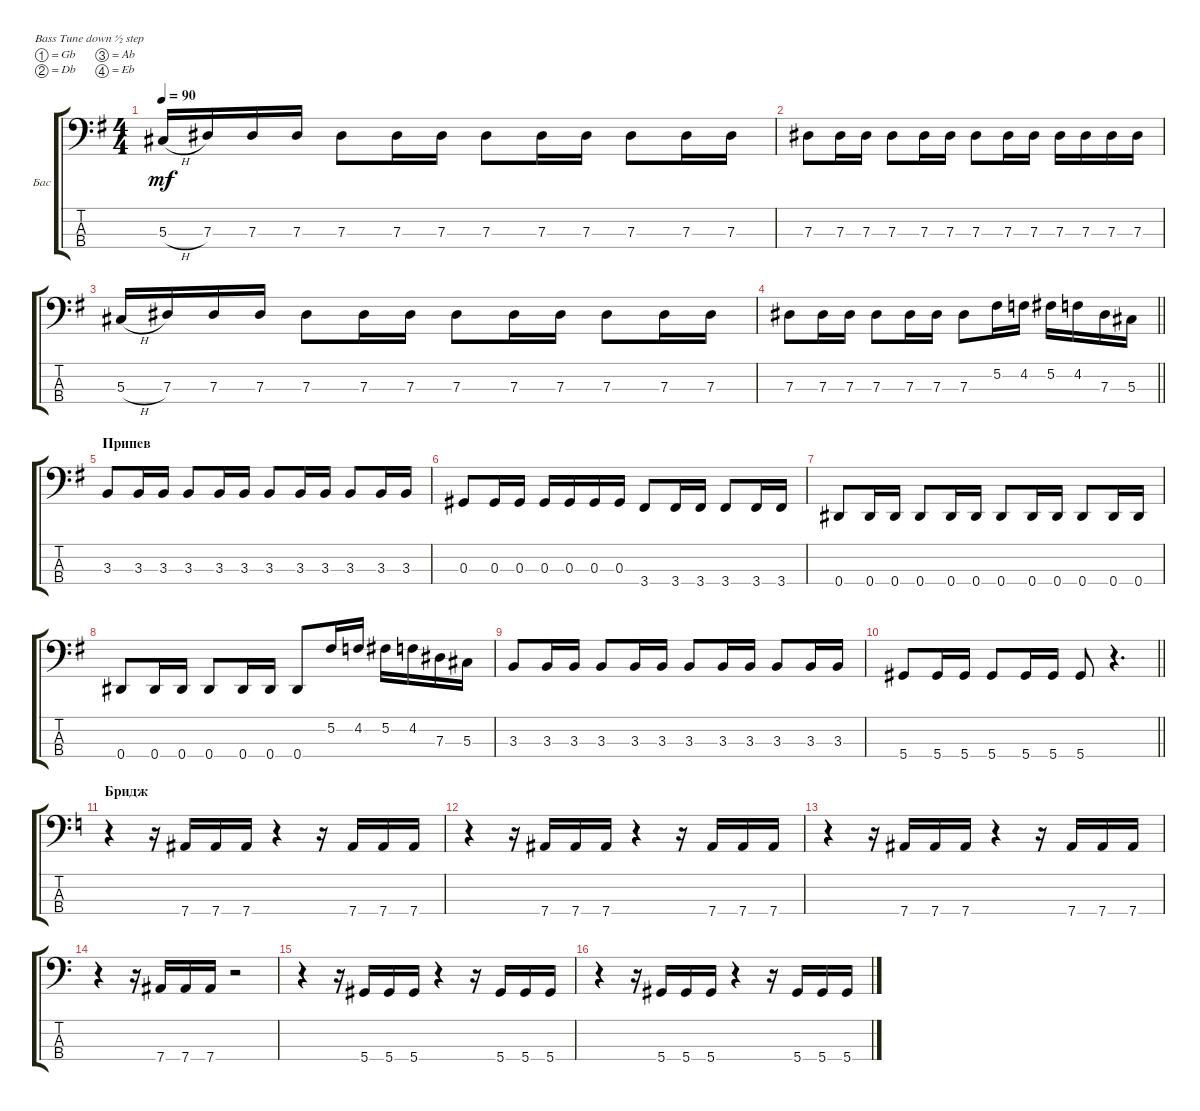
\bracketExtendMode groupsimilarinstruments
\firstSystemTrackNameOrientation horizontal
\otherSystemsTrackNameOrientation horizontal
\track ("Алик Грановский" "Бас") {instrument electricbassfinger}
\staff {score tabs}
\tuning (Gb2 Db2 Ab1 Eb1)
\ts (4 4)
\tempo 90
\clef f4
\ks eminor
5.3{h}.16{dy mf} 7.3.16 7.3.16 7.3.16 7.3.8 7.3.16 7.3.16 7.3.8 7.3.16 7.3.16 7.3.8 7.3.16 7.3.16 |
7.3.8 7.3.16 7.3.16 7.3.8 7.3.16 7.3.16 7.3.8 7.3.16 7.3.16 7.3.16 7.3.16 7.3.16 7.3.16 |
5.3{h}.16 7.3.16 7.3.16 7.3.16 7.3.8 7.3.16 7.3.16 7.3.8 7.3.16 7.3.16 7.3.8 7.3.16 7.3.16 |
\barLineRight lightlight
7.3.8 7.3.16 7.3.16 7.3.8 7.3.16 7.3.16 7.3.8 5.2.16 4.2.16 5.2.16 4.2.16 7.3.16 5.3.16 |
\section ("" "Припев")
3.3.8 3.3.16 3.3.16 3.3.8 3.3.16 3.3.16 3.3.8 3.3.16 3.3.16 3.3.8 3.3.16 3.3.16 |
0.3.8 0.3.16 0.3.16 0.3.16 0.3.16 0.3.16 0.3.16 3.4.8 3.4.16 3.4.16 3.4.8 3.4.16 3.4.16 |
0.4.8 0.4.16 0.4.16 0.4.8 0.4.16 0.4.16 0.4.8 0.4.16 0.4.16 0.4.8 0.4.16 0.4.16 |
0.4.8 0.4.16 0.4.16 0.4.8 0.4.16 0.4.16 0.4.8 5.2.16 4.2.16 5.2.16 4.2.16 7.3.16 5.3.16 |
3.3.8 3.3.16 3.3.16 3.3.8 3.3.16 3.3.16 3.3.8 3.3.16 3.3.16 3.3.8 3.3.16 3.3.16 |
\barLineRight lightlight
5.4.8 5.4.16 5.4.16 5.4.8 5.4.16 5.4.16 5.4.8 r.4{d} |
\section ("" "Бридж")
\ks c
r.4 r.16 7.4.16 7.4.16 7.4.16 r.4 r.16 7.4.16 7.4.16 7.4.16 |
r.4 r.16 7.4.16 7.4.16 7.4.16 r.4 r.16 7.4.16 7.4.16 7.4.16 |
r.4 r.16 7.4.16 7.4.16 7.4.16 r.4 r.16 7.4.16 7.4.16 7.4.16 |
r.4 r.16 7.4.16 7.4.16 7.4.16 r.2 |
r.4 r.16 5.4.16 5.4.16 5.4.16 r.4 r.16 5.4.16 5.4.16 5.4.16 |
r.4 r.16 5.4.16 5.4.16 5.4.16 r.4 r.16 5.4.16 5.4.16 5.4.16
